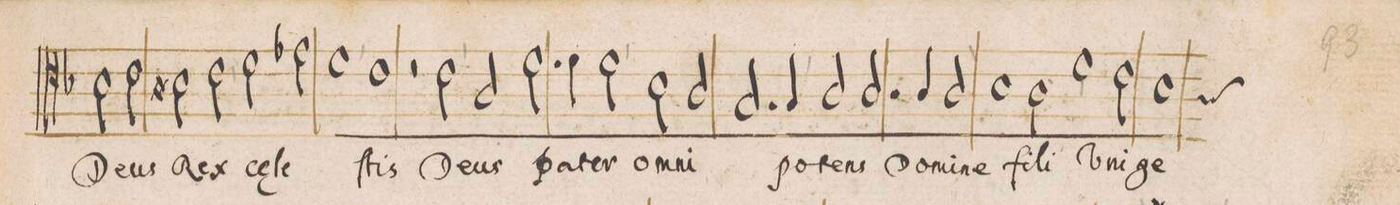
**kern	**text
*I"ALTVS	*
*clefC4	*
*k[b-]	*
*met(C|)	*
*M2/1	*
2B-\	De-
2c\	-us
2Bn\	Rex
2c\	.
=32-	=32-
2d\	cae-
2e-X\	-le-
1d	.
=33-	=33-
1c	-ſtis
2r	.
2c\	De-
=34-	=34-
2A/	-us
2.d\	Pa-
4d\	-ter
2d\	om-
=35-	=35-
2B-\	.
2A/	-ni-
2.G/	po-
4G/	-tens
=36-	=36-
2A/	.
2.A/	Do-
4A/	-mi-
2A/	-ne
=37-	=37-
1B-	fi-
2A\	-li
1d\	U-
=38-	=38-
2c\	-ni-
1B-	-ge-
=39-	=39-
*-	*-
